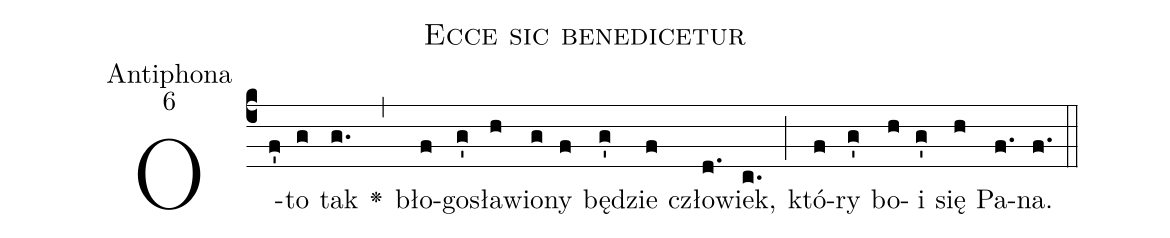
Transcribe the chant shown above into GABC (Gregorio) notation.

name:Ecce sic benedicetur;
office-part:Antiphona;
mode:6;
%%
(c4) O(f')to(g) tak(g.) <v>\greheightstar</v>(,) bło(f)go(g')sła(h)wio(g)ny(f) bę(g')dzie(f) czło(d.)wiek,(c.) (;) któ(f)ry(g') bo(h)i(g') się(h) Pa(f.)na.(f.) (::)
